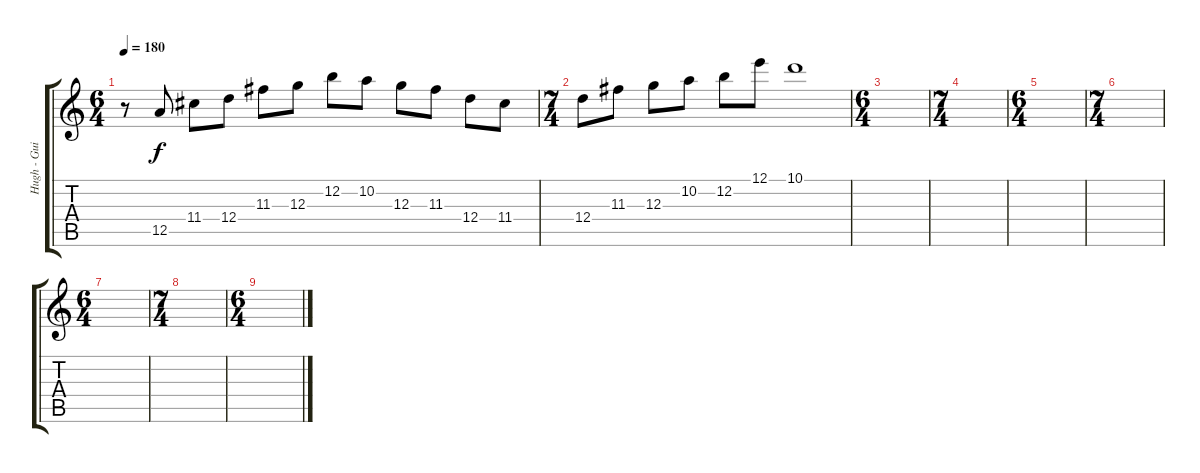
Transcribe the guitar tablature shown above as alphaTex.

\track ("Hugh - Guitar" "Hugh - Gui") {instrument electricguitarjazz}
\staff {score tabs}
\tuning (E4 B3 G3 D3 A2 E2) {hide}
\ts (6 4)
\tempo 180
\clef g2
\ks c
r.8{dy f} 12.5.8 11.4.8 12.4.8 11.3.8 12.3.8 12.2.8 10.2.8 12.3.8 11.3.8 12.4.8 11.4.8 |
\ts (7 4)
12.4.8 11.3.8 12.3.8 10.2.8 12.2.8 12.1.8 10.1.1 |
\ts (6 4)
|
\ts (7 4)
|
\ts (6 4)
|
\ts (7 4)
|
\ts (6 4)
|
\ts (7 4)
|
\ts (6 4)
